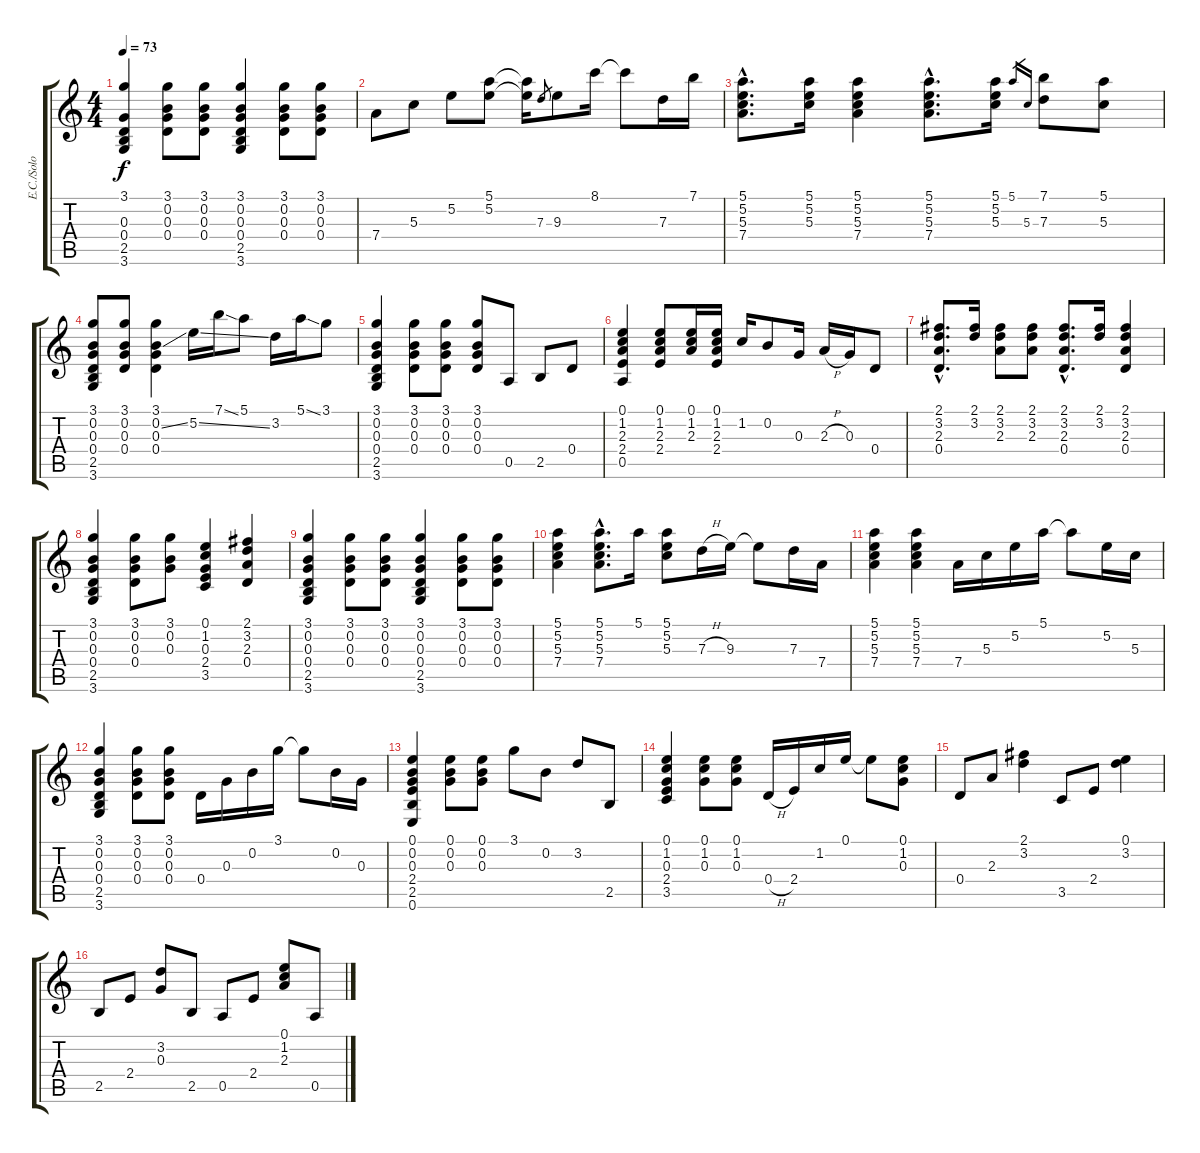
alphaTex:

\track ("E.C./Solo" "E.C./Solo") {instrument electricguitarclean}
\staff {score tabs}
\tuning (E4 B3 G3 D3 A2 E2) {hide}
\ts (4 4)
\tempo 73
\clef g2
\ks c
(3.1 0.3 0.4 2.5 3.6).4{dy f} (3.1 0.2 0.3 0.4).8 (3.1 0.2 0.3 0.4).8 (3.1 0.2 0.3 0.4 2.5 3.6).4 (3.1 0.2 0.3 0.4).8 (3.1 0.2 0.3 0.4).8 |
7.4.8 5.3.8 5.2.8 (5.1 5.2).8 (5.1{t} 5.2{t}).16 7.3.8{gr} 9.3.8 8.1.16 8.1{t}.8 7.3.16 7.1.16 |
(5.1{hac} 5.2{hac} 5.3{hac} 7.4{hac}).8{d} (5.1 5.2 5.3).16 (5.1 5.2 5.3 7.4).4 (5.1{hac} 5.2{hac} 5.3{hac} 7.4{hac}).8{d} (5.1 5.2 5.3).16 5.1.16{gr} 5.3.16{gr} (7.1 7.3).8 (5.1 5.3).8 |
(3.1 0.2 0.3 0.4 2.5 3.6).8 (3.1 0.2 0.3 0.4).8 (3.1 0.2{ss} 0.3 0.4).4 5.2{ss}.16 7.1{ss}.16 5.1.8 3.2.16 5.1{ss}.16 3.1.8 |
(3.1 0.2 0.3 0.4 2.5 3.6).4 (3.1 0.2 0.3 0.4).8 (3.1 0.2 0.3 0.4).8 (3.1 0.2 0.3 0.4).8 0.5.8 2.5.8 0.4.8 |
(0.1 1.2 2.3 2.4 0.5).4 (0.1 1.2 2.3 2.4).8 (0.1 1.2 2.3).16 (0.1 1.2 2.3 2.4).16 1.2.16 0.2.8 0.3.16 2.3{h}.16 0.3.16 0.4.8 |
(2.1{hac} 3.2{hac} 2.3{hac} 0.4{hac}).8{d} (2.1 3.2).16 (2.1 3.2 2.3).8 (2.1 3.2 2.3).8 (2.1{hac} 3.2{hac} 2.3{hac} 0.4{hac}).8{d} (2.1 3.2).16 (2.1 3.2 2.3 0.4).4 |
(3.1 0.2 0.3 0.4 2.5 3.6).4 (3.1 0.2 0.3 0.4).8 (3.1 0.2 0.3).8 (0.1 1.2 0.3 2.4 3.5).4 (2.1 3.2 2.3 0.4).4 |
(3.1 0.2 0.3 0.4 2.5 3.6).4 (3.1 0.2 0.3 0.4).8 (3.1 0.2 0.3 0.4).8 (3.1 0.2 0.3 0.4 2.5 3.6).4 (3.1 0.2 0.3 0.4).8 (3.1 0.2 0.3 0.4).8 |
(5.1 5.2 5.3 7.4).4 (5.1{hac} 5.2{hac} 5.3{hac} 7.4{hac}).8{d} 5.1.16 (5.1 5.2 5.3).8 7.3{h}.16 9.3.16 9.3{t}.8 7.3.16 7.4.16 |
(5.1 5.2 5.3 7.4).4 (5.1 5.2 5.3 7.4).4 7.4.16 5.3.16 5.2.16 5.1.16 5.1{t}.8 5.2.16 5.3.16 |
(3.1 0.2 0.3 0.4 2.5 3.6).4 (3.1 0.2 0.3 0.4).8 (3.1 0.2 0.3 0.4).8 0.4.16 0.3.16 0.2.16 3.1.16 3.1{t}.8 0.2.16 0.3.16 |
(0.1 0.2 0.3 2.4 2.5 0.6).4 (0.1 0.2 0.3).8 (0.1 0.2 0.3).8 3.1.8 0.2.8 3.2.8 2.5.8 |
(0.1 1.2 0.3 2.4 3.5).4 (0.1 1.2 0.3).8 (0.1 1.2 0.3).8 0.4{h}.16 2.4.16 1.2.16 0.1.16 0.1{t}.8 (0.1 1.2 0.3).8 |
0.4.8 2.3.8 (2.1 3.2).4 3.5.8 2.4.8 (0.1 3.2).4 |
2.5.8 2.4.8 (3.2 0.3).8 2.5.8 0.5.8 2.4.8 (0.1 1.2 2.3).8 0.5.8
